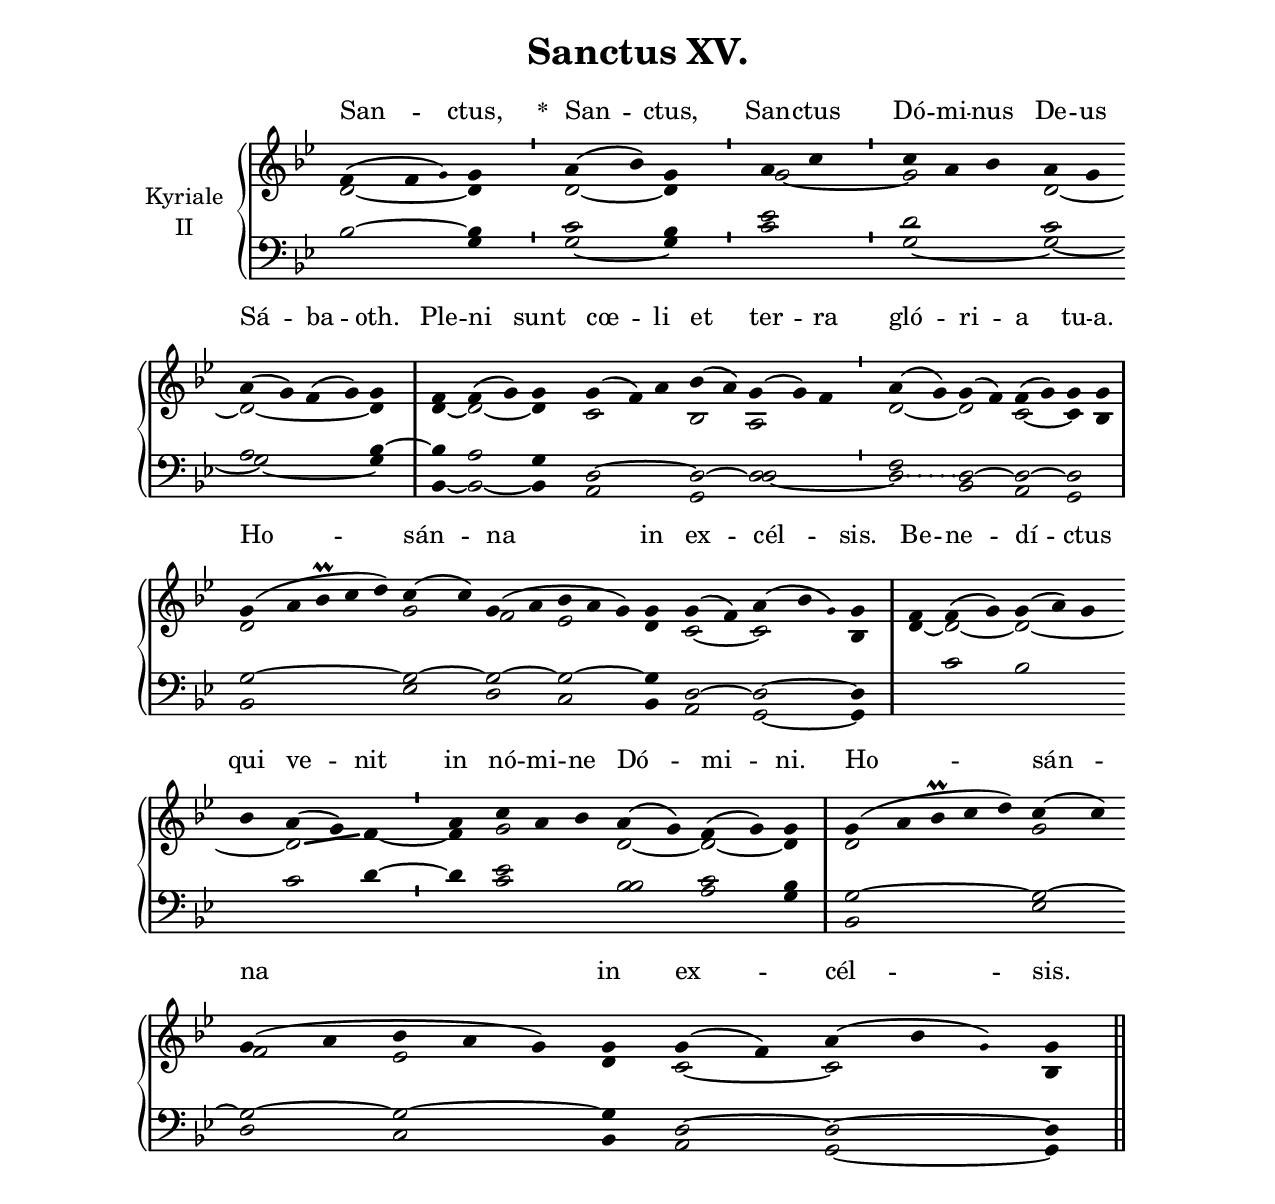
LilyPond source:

\version "2.18"
\include "gregorian.ly"
\include "noh2.ily"

%Page reference: page v.87
%(volume.page)

global = {
 \key g \minor
 \cadenzaOn 
 \override Glissando #'thickness = #2.0
}

\header {
  title = \markup \center-column {"Sanctus XV." \vspace #1 }
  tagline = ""
  composer = ""
}

\paper {
 #(include-special-characters)
  oddHeaderMarkup = \markup \fill-line {
    \line {}
    \center-column {
      \on-the-fly #first-page     " "
      \on-the-fly #not-first-page ""
    }
    \line { \on-the-fly #print-page-number-check-first \fromproperty #'page:page-number-string }
  }
  evenHeaderMarkup = \markup \fill-line {
    \line { \on-the-fly #print-page-number-check-first \fromproperty #'page:page-number-string }
    \center-column { "" }
    \line {}
  }
}

chantText = \lyricmode {
San -- ctus, 
\set stanza = " * " San -- ctus, San -- ctus Dó -- mi -- nus De -- us Sá -- ba -- oth. 
Ple -- ni sunt cœ -- li et ter -- ra gló -- ri -- a tu -- a. 
Ho -- sán -- na in ex -- cél -- sis. 
Be -- ne -- dí -- ctus qui ve -- nit in nó -- mi -- ne Dó -- mi -- ni. 
Ho -- sán -- na in ex -- cél -- sis. }

chantMusic = {
\tieDown   f'4 ( f'4 \once \tweak #'font-size #-4 g' ) g'4 \divisioMinima
 a'4 ( bes'4) g'4 \divisioMinima
 a'4 c''4 \divisioMinima
 c''4 a'4 bes'4 a'4 g'4 \forceBreak
 a'4 ( g'4) f'4 ( g'4) g'4 \divisioMaxima
 f'4 f'4 ( g'4) g'4 g'4 ( f'4) a'4 bes'4 ( a'4) g'4 ( g'4) f'4 \divisioMinima
 a'4 ( g'4) g'4 ( f'4) f'4 ( g'4) g'4 g'4 \divisioMaxima
 \forceBreak
 g'4 ( a'4 bes'\prall c''4 d''4) c''4 ( c''4) g'4 ( a'4 bes'4 a'4 g'4) g'4 g'4 ( f'4) a'4 ( bes'4 \once \tweak #'font-size #-4 g' ) g'4 \divisioMaxima
 f'4 f'4 ( g'4) g'4 ( a'4) g'4 \forceBreak
 bes'4 a'4 ( g'4) f'4 \divisioMinima
 a'4 c''4 a'4 bes'4 a'4 ( g'4) f'4 ( g'4) g'4 \divisioMaxima
 g'4 ( a'4 bes'\prall c''4 d''4) c''4 ( c''4) \forceBreak
 g'4 ( a'4 bes'4 a'4 g'4) g'4 g'4 ( f'4) a'4 ( bes'4 \once \tweak #'font-size #-4 g' ) g'4 \finalis

}

altoMusic = {
d'2*3/2 ~ d'4 \divisioMinima
d'2 ~ d'4 \divisioMinima
g'2 ~ \divisioMinima
g'2*3/2 d'2 ~ d'2*4/2 ~ d'4 \divisioMaxima
d'4 ~ d'2 ~ d'4 c'2*3/2 bes2 a2*3/2 \divisioMinima
d'2 ~ d'2 c'2 ~ c'4 bes4 \divisioMaxima
d'2*5/2 g'2 f'2 ees'2*3/2 d'4 c'2 ~ c'2*3/2 bes4 \divisioMaxima
d'4 ~ d'2 ~ d'2*4/2 ~ d'2 -\tweak Glissando.Y-offset #-0.8 \glissando f'4 ~ \divisioMinima
f'4 g'2*3/2 d'2 ~ d'2 ~ d'4 \divisioMaxima
d'2*5/2 g'2 f'2 ees'2*3/2 d'4 c'2 ~ c'2*3/2 bes4 \finalis
}

tenorMusic = {
bes2*3/2 ~ bes4 \divisioMinima
c'2 bes4 \divisioMinima
ees'2 \divisioMinima
d'2*3/2 c'2 a2*4/2 bes4 ~ \divisioMaxima
bes4 a2 g4 d2*3/2 ~ d2 ~ d2*3/2 \divisioMinima
f2 d2 ~ d2 ~ d2 \divisioMaxima
g2*5/2 ~ g2 ~ g2 ~ g2*3/2 ~ g4 d2 ~ d2*3/2 ~ d4 \divisioMaxima
r4 c'2 bes2*4/2 c'2 d'4 ~ \divisioMinima
d'4 ees'2*3/2 bes2 c'2 bes4 \divisioMaxima
g2*5/2 ~ g2 ~ g2 ~ g2*3/2 ~ g4 d2 ~ d2*3/2 ~ d4 \finalis
}

bassMusic = {
r2*3/2 g4 \divisioMinima
g2 ~ g4 \divisioMinima
c'2 \divisioMinima
g2*3/2 ~ g2 ~ g2*4/2 ~ g4 \divisioMaxima
bes,4 ~ bes,2 ~ bes,4 a,2*3/2 g,2 \shiftRight d2*3/2 ~ \divisioMinima
d2 bes,2 a,2 g,2 \divisioMaxima
bes,2*5/2 ees2 d2 c2*3/2 bes,4 a,2 g,2*3/2 ~ g,4 \divisioMaxima
r2*10/2 \divisioMinima
r4 c'2*3/2 \shiftRight bes2 a2 g4 \divisioMaxima
bes,2*5/2 ees2 d2 c2*3/2 bes,4 a,2 g,2*3/2 ~ g,4 \finalis
}

voiceLines = {
\voiceLineStyle


s2*31/2
\allowVoiceLineBreak
\voiceLine "down" "down" d2*2/2 d2*0


}

\score{
  <<
    \new GrandStaff <<
      \set GrandStaff.autoBeaming = ##f
      \set GrandStaff.instrumentName = \markup \center-column {
        "Kyriale"
        "II"
      }
      \new Staff = up <<
        \new Voice = "chant" {
          \voiceOne \global \chantMusic
        }
        \new Voice {
          \voiceTwo \global \altoMusic
        }
      >>

      \new Staff = down <<
        \clef bass
        \new Voice {
          \voiceOne \global \tenorMusic
        }
        \new Voice {
          \voiceTwo \global \bassMusic
        }
	\new Voice {
        \voiceThree \global \voiceLines
        }
      >>
    >>
    \new Lyrics \lyricsto chant {
      \chantText
    }
  >>
  \layout{
  }
  \midi{
    \tempo 4 = 125
  }
}
